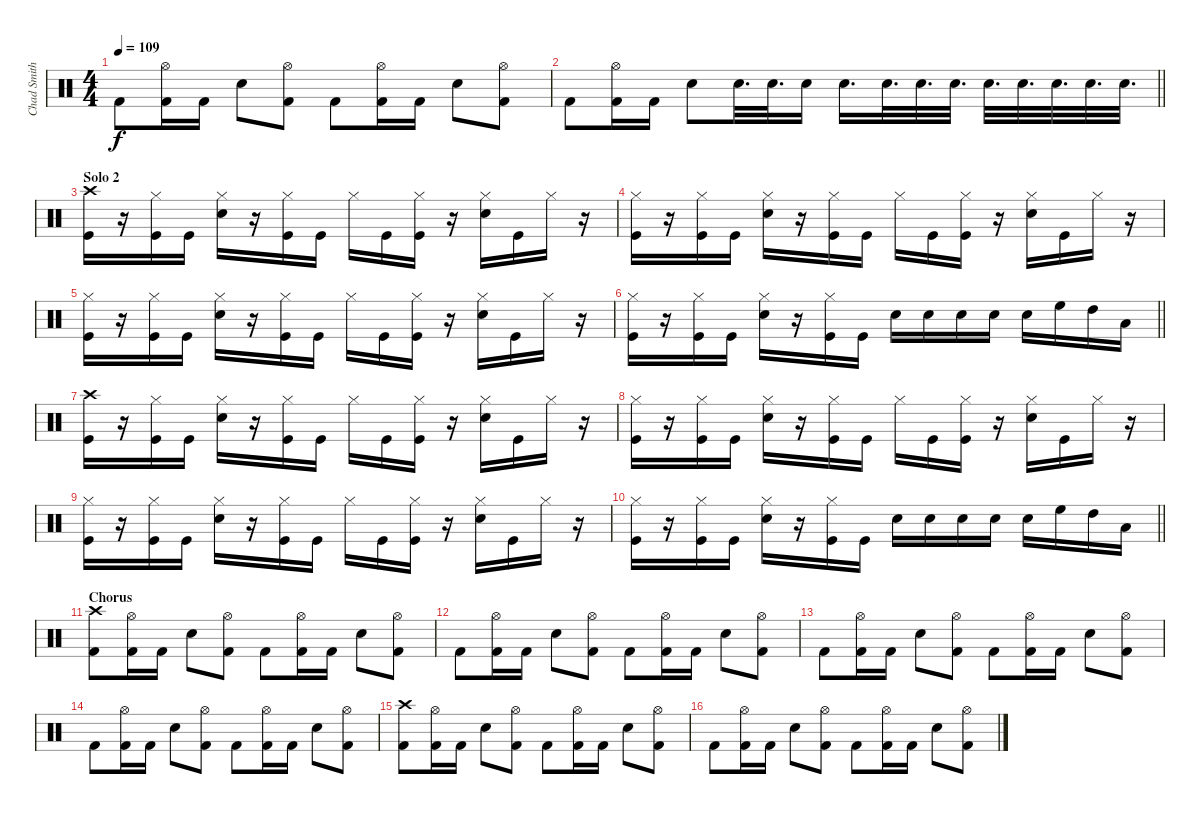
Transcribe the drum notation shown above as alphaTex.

\track ("Chad Smith" "Chad Smith") {instrument percussion}
\staff {score}
\articulation defaults
\ts (4 4)
\tempo 109
\clef neutral
\ks c "Kick (hit) 2".8{dy f}
("Hi-Hat (open)" "Kick (hit) 2").16 "Kick (hit) 2".16 "Snare (hit) 2".8 ("Hi-Hat (open)" "Kick (hit) 2").8 "Kick (hit) 2".8 ("Hi-Hat (open)" "Kick (hit) 2").16 "Kick (hit) 2".16 "Snare (hit) 2".8 ("Hi-Hat (open)" "Kick (hit) 2").8 |
\barLineRight lightlight "Kick (hit) 2".8
("Hi-Hat (open)" "Kick (hit) 2").16 "Kick (hit) 2".16 "Snare (hit) 2".8 "Snare (hit) 2".32{d} "Snare (hit) 2".32{d} "Snare (hit) 2".16 "Snare (hit) 2".16{d} "Snare (hit) 2".32{d} "Snare (hit) 2".32{d} "Snare (hit) 2".32{d} "Snare (hit) 2".32{d} "Snare (hit) 2".32{d} "Snare (hit) 2".32{d} "Snare (hit) 2".32{d} "Snare (hit) 2".32{d} |
\section ("" "Solo 2")
("Crash high (hit)" "Kick (hit)").16 r.16 ("Hi-Hat (closed)" "Kick (hit)").16 "Kick (hit)".16 ("Hi-Hat (closed)" "Snare (hit) 2").16 r.16 ("Hi-Hat (closed)" "Kick (hit)").16 "Kick (hit)".16 "Hi-Hat (closed)".16 "Kick (hit)".16 ("Hi-Hat (closed)" "Kick (hit)").16 r.16 ("Hi-Hat (closed)" "Snare (hit) 2").16 "Kick (hit)".16 "Hi-Hat (closed)".16 r.16 |
("Hi-Hat (closed)" "Kick (hit)").16 r.16 ("Hi-Hat (closed)" "Kick (hit)").16 "Kick (hit)".16 ("Hi-Hat (closed)" "Snare (hit) 2").16 r.16 ("Hi-Hat (closed)" "Kick (hit)").16 "Kick (hit)".16 "Hi-Hat (closed)".16 "Kick (hit)".16 ("Hi-Hat (closed)" "Kick (hit)").16 r.16 ("Hi-Hat (closed)" "Snare (hit) 2").16 "Kick (hit)".16 "Hi-Hat (closed)".16 r.16 |
("Hi-Hat (closed)" "Kick (hit)").16 r.16 ("Hi-Hat (closed)" "Kick (hit)").16 "Kick (hit)".16 ("Hi-Hat (closed)" "Snare (hit) 2").16 r.16 ("Hi-Hat (closed)" "Kick (hit)").16 "Kick (hit)".16 "Hi-Hat (closed)".16 "Kick (hit)".16 ("Hi-Hat (closed)" "Kick (hit)").16 r.16 ("Hi-Hat (closed)" "Snare (hit) 2").16 "Kick (hit)".16 "Hi-Hat (closed)".16 r.16 |
\barLineRight lightlight
("Hi-Hat (closed)" "Kick (hit)").16 r.16 ("Hi-Hat (closed)" "Kick (hit)").16 "Kick (hit)".16 ("Hi-Hat (closed)" "Snare (hit) 2").16 r.16 ("Hi-Hat (closed)" "Kick (hit)").16 "Kick (hit)".16 "Snare (hit) 2".16 "Snare (hit) 2".16 "Snare (hit) 2".16 "Snare (hit) 2".16 "Snare (hit) 2".16 "High Floor Tom (hit)".16 "High Tom (hit)".16 "Low Floor Tom (hit)".16 |
("Crash high (hit)" "Kick (hit)").16 r.16 ("Hi-Hat (closed)" "Kick (hit)").16 "Kick (hit)".16 ("Hi-Hat (closed)" "Snare (hit) 2").16 r.16 ("Hi-Hat (closed)" "Kick (hit)").16 "Kick (hit)".16 "Hi-Hat (closed)".16 "Kick (hit)".16 ("Hi-Hat (closed)" "Kick (hit)").16 r.16 ("Hi-Hat (closed)" "Snare (hit) 2").16 "Kick (hit)".16 "Hi-Hat (closed)".16 r.16 |
("Hi-Hat (closed)" "Kick (hit)").16 r.16 ("Hi-Hat (closed)" "Kick (hit)").16 "Kick (hit)".16 ("Hi-Hat (closed)" "Snare (hit) 2").16 r.16 ("Hi-Hat (closed)" "Kick (hit)").16 "Kick (hit)".16 "Hi-Hat (closed)".16 "Kick (hit)".16 ("Hi-Hat (closed)" "Kick (hit)").16 r.16 ("Hi-Hat (closed)" "Snare (hit) 2").16 "Kick (hit)".16 "Hi-Hat (closed)".16 r.16 |
("Hi-Hat (closed)" "Kick (hit)").16 r.16 ("Hi-Hat (closed)" "Kick (hit)").16 "Kick (hit)".16 ("Hi-Hat (closed)" "Snare (hit) 2").16 r.16 ("Hi-Hat (closed)" "Kick (hit)").16 "Kick (hit)".16 "Hi-Hat (closed)".16 "Kick (hit)".16 ("Hi-Hat (closed)" "Kick (hit)").16 r.16 ("Hi-Hat (closed)" "Snare (hit) 2").16 "Kick (hit)".16 "Hi-Hat (closed)".16 r.16 |
\barLineRight lightlight
("Hi-Hat (closed)" "Kick (hit)").16 r.16 ("Hi-Hat (closed)" "Kick (hit)").16 "Kick (hit)".16 ("Hi-Hat (closed)" "Snare (hit) 2").16 r.16 ("Hi-Hat (closed)" "Kick (hit)").16 "Kick (hit)".16 "Snare (hit) 2".16 "Snare (hit) 2".16 "Snare (hit) 2".16 "Snare (hit) 2".16 "Snare (hit) 2".16 "High Floor Tom (hit)".16 "High Tom (hit)".16 "Low Floor Tom (hit)".16 |
\section ("" "Chorus")
("Crash high (hit)" "Kick (hit) 2").8 ("Hi-Hat (open)" "Kick (hit) 2").16 "Kick (hit) 2".16 "Snare (hit) 2".8 ("Hi-Hat (open)" "Kick (hit) 2").8 "Kick (hit) 2".8 ("Hi-Hat (open)" "Kick (hit) 2").16 "Kick (hit) 2".16 "Snare (hit) 2".8 ("Hi-Hat (open)" "Kick (hit) 2").8 |
"Kick (hit) 2".8 ("Hi-Hat (open)" "Kick (hit) 2").16 "Kick (hit) 2".16 "Snare (hit) 2".8 ("Hi-Hat (open)" "Kick (hit) 2").8 "Kick (hit) 2".8 ("Hi-Hat (open)" "Kick (hit) 2").16 "Kick (hit) 2".16 "Snare (hit) 2".8 ("Hi-Hat (open)" "Kick (hit) 2").8 |
"Kick (hit) 2".8 ("Hi-Hat (open)" "Kick (hit) 2").16 "Kick (hit) 2".16 "Snare (hit) 2".8 ("Hi-Hat (open)" "Kick (hit) 2").8 "Kick (hit) 2".8 ("Hi-Hat (open)" "Kick (hit) 2").16 "Kick (hit) 2".16 "Snare (hit) 2".8 ("Hi-Hat (open)" "Kick (hit) 2").8 |
"Kick (hit) 2".8 ("Hi-Hat (open)" "Kick (hit) 2").16 "Kick (hit) 2".16 "Snare (hit) 2".8 ("Hi-Hat (open)" "Kick (hit) 2").8 "Kick (hit) 2".8 ("Hi-Hat (open)" "Kick (hit) 2").16 "Kick (hit) 2".16 "Snare (hit) 2".8 ("Hi-Hat (open)" "Kick (hit) 2").8 |
("Crash high (hit)" "Kick (hit) 2").8 ("Hi-Hat (open)" "Kick (hit) 2").16 "Kick (hit) 2".16 "Snare (hit) 2".8 ("Hi-Hat (open)" "Kick (hit) 2").8 "Kick (hit) 2".8 ("Hi-Hat (open)" "Kick (hit) 2").16 "Kick (hit) 2".16 "Snare (hit) 2".8 ("Hi-Hat (open)" "Kick (hit) 2").8 |
"Kick (hit) 2".8 ("Hi-Hat (open)" "Kick (hit) 2").16 "Kick (hit) 2".16 "Snare (hit) 2".8 ("Hi-Hat (open)" "Kick (hit) 2").8 "Kick (hit) 2".8 ("Hi-Hat (open)" "Kick (hit) 2").16 "Kick (hit) 2".16 "Snare (hit) 2".8 ("Hi-Hat (open)" "Kick (hit) 2").8
